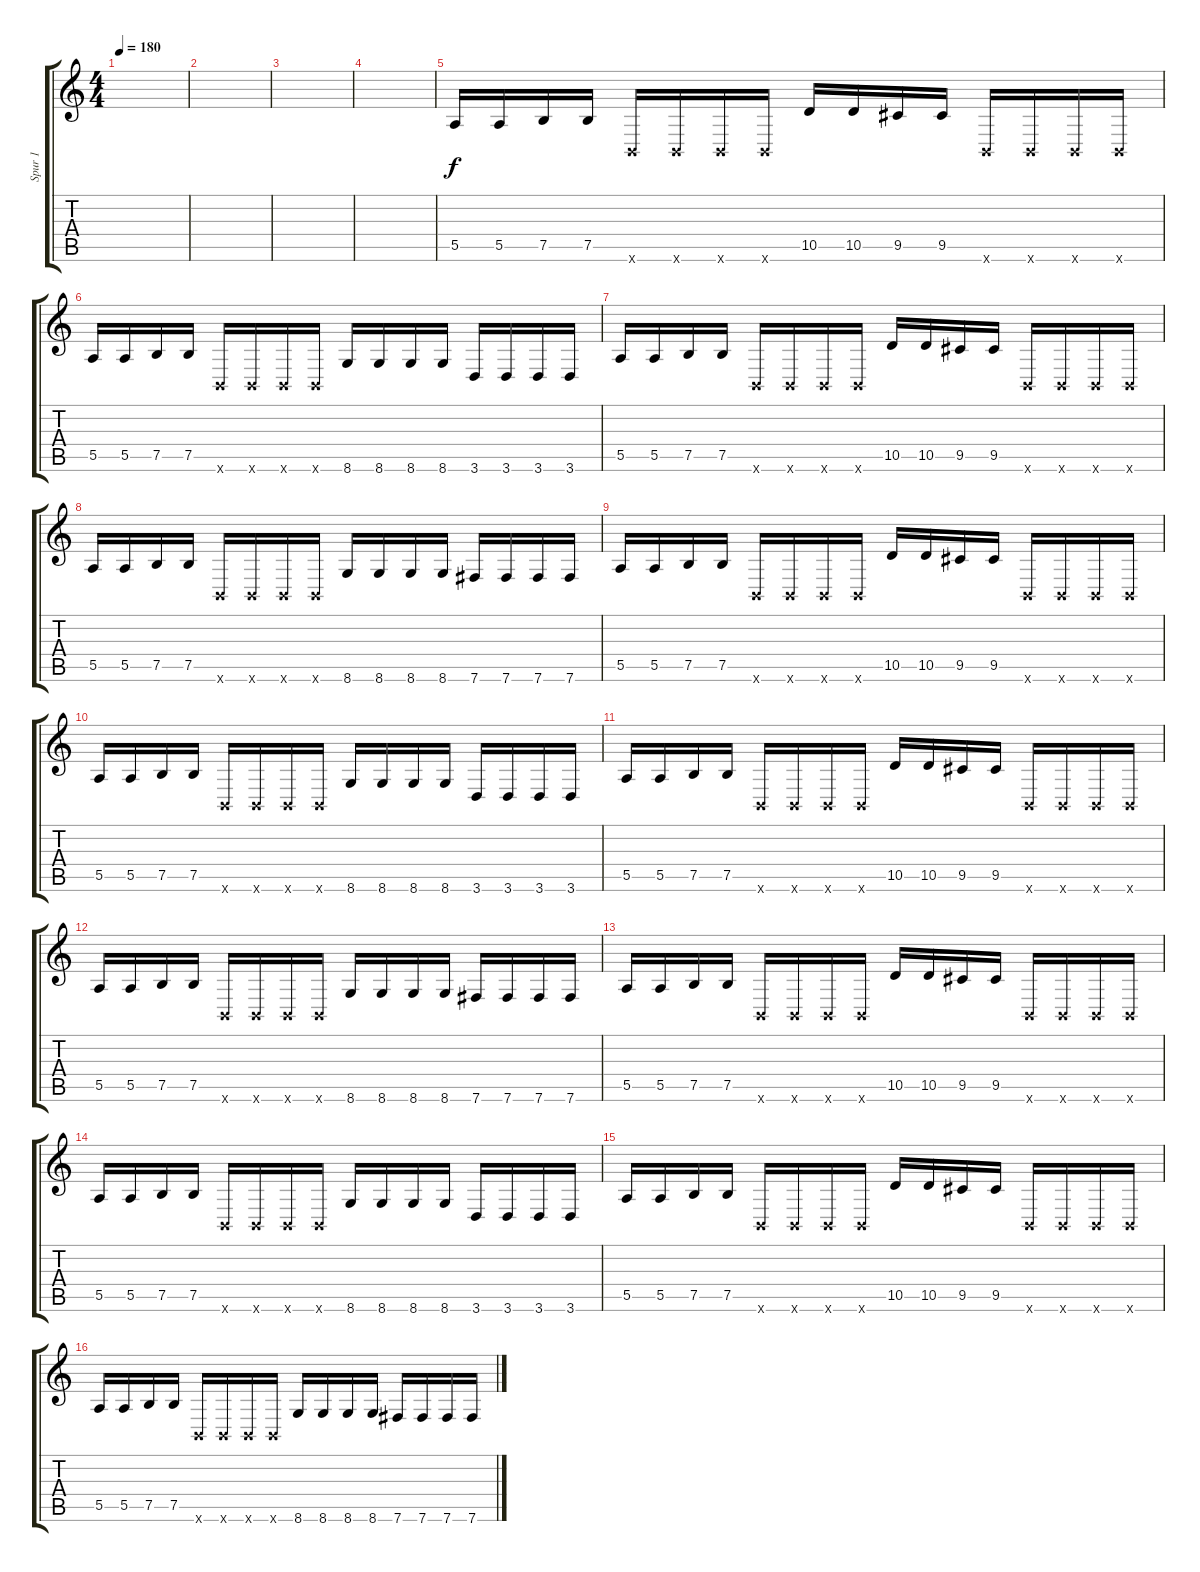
\track ("Spur 1" "Spur 1") {instrument distortionguitar}
\staff {score tabs}
\tuning (B3 Gb3 D3 A2 E2 B1) {hide}
\ts (4 4)
\tempo 180
\clef g2
\ks c
|
|
|
|
5.5.16 5.5.16 7.5.16 7.5.16 0.6{x}.16 0.6{x}.16 0.6{x}.16 0.6{x}.16 10.5.16 10.5.16 9.5.16 9.5.16 0.6{x}.16 0.6{x}.16 0.6{x}.16 0.6{x}.16 |
5.5.16 5.5.16 7.5.16 7.5.16 0.6{x}.16 0.6{x}.16 0.6{x}.16 0.6{x}.16 8.6.16 8.6.16 8.6.16 8.6.16 3.6.16 3.6.16 3.6.16 3.6.16 |
5.5.16 5.5.16 7.5.16 7.5.16 0.6{x}.16 0.6{x}.16 0.6{x}.16 0.6{x}.16 10.5.16 10.5.16 9.5.16 9.5.16 0.6{x}.16 0.6{x}.16 0.6{x}.16 0.6{x}.16 |
5.5.16 5.5.16 7.5.16 7.5.16 0.6{x}.16 0.6{x}.16 0.6{x}.16 0.6{x}.16 8.6.16 8.6.16 8.6.16 8.6.16 7.6.16 7.6.16 7.6.16 7.6.16 |
5.5.16 5.5.16 7.5.16 7.5.16 0.6{x}.16 0.6{x}.16 0.6{x}.16 0.6{x}.16 10.5.16 10.5.16 9.5.16 9.5.16 0.6{x}.16 0.6{x}.16 0.6{x}.16 0.6{x}.16 |
5.5.16 5.5.16 7.5.16 7.5.16 0.6{x}.16 0.6{x}.16 0.6{x}.16 0.6{x}.16 8.6.16 8.6.16 8.6.16 8.6.16 3.6.16 3.6.16 3.6.16 3.6.16 |
5.5.16 5.5.16 7.5.16 7.5.16 0.6{x}.16 0.6{x}.16 0.6{x}.16 0.6{x}.16 10.5.16 10.5.16 9.5.16 9.5.16 0.6{x}.16 0.6{x}.16 0.6{x}.16 0.6{x}.16 |
5.5.16 5.5.16 7.5.16 7.5.16 0.6{x}.16 0.6{x}.16 0.6{x}.16 0.6{x}.16 8.6.16 8.6.16 8.6.16 8.6.16 7.6.16 7.6.16 7.6.16 7.6.16 |
5.5.16 5.5.16 7.5.16 7.5.16 0.6{x}.16 0.6{x}.16 0.6{x}.16 0.6{x}.16 10.5.16 10.5.16 9.5.16 9.5.16 0.6{x}.16 0.6{x}.16 0.6{x}.16 0.6{x}.16 |
5.5.16 5.5.16 7.5.16 7.5.16 0.6{x}.16 0.6{x}.16 0.6{x}.16 0.6{x}.16 8.6.16 8.6.16 8.6.16 8.6.16 3.6.16 3.6.16 3.6.16 3.6.16 |
5.5.16 5.5.16 7.5.16 7.5.16 0.6{x}.16 0.6{x}.16 0.6{x}.16 0.6{x}.16 10.5.16 10.5.16 9.5.16 9.5.16 0.6{x}.16 0.6{x}.16 0.6{x}.16 0.6{x}.16 |
5.5.16 5.5.16 7.5.16 7.5.16 0.6{x}.16 0.6{x}.16 0.6{x}.16 0.6{x}.16 8.6.16 8.6.16 8.6.16 8.6.16 7.6.16 7.6.16 7.6.16 7.6.16
